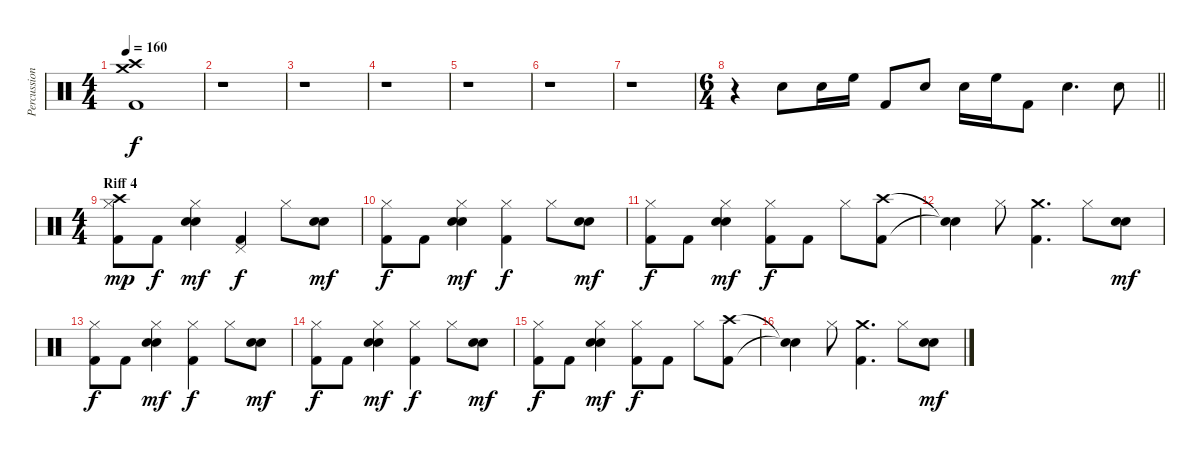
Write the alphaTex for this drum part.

\track ("Percussion" "Percussion") {instrument percussion}
\staff {score}
\articulation defaults
\ts (4 4)
\tempo 160
\clef neutral
\ks c
("Kick (hit) 2" "Crash high (hit)" "Crash medium (hit)").1{dy f} |
r.1 |
r.1 |
r.1 |
r.1 |
r.1 |
r.1 |
\ts (6 4)
\barLineRight lightlight
r.4 "Snare (hit) 2".8 "Snare (hit) 2".16 "High Floor Tom (hit)".16 "Kick (hit) 2".8 "Snare (hit) 2".8 "Snare (hit) 2".16 "High Floor Tom (hit)".16 "Kick (hit) 2".8 "Snare (hit) 2".4{d} "Snare (hit) 2".8 |
\ts (4 4)
\section ("" "Riff 4")
("Hi-Hat (closed)" "Kick (hit) 2" "Crash high (hit)").8{dy mp} "Kick (hit) 2".8{dy f} ("Hi-Hat (closed)" "Snare (hit) 2" "Electric Snare (hit)").4{dy mf} ("Pedal Hi-Hat (hit)" "Kick (hit) 2").4{dy f} "Hi-Hat (closed)".8 ("Snare (hit) 2" "Electric Snare (hit)").8{dy mf} |
("Hi-Hat (closed)" "Kick (hit) 2").8{dy f} "Kick (hit) 2".8 ("Hi-Hat (closed)" "Snare (hit) 2" "Electric Snare (hit)").4{dy mf} ("Hi-Hat (closed)" "Kick (hit) 2").4{dy f} "Hi-Hat (closed)".8 ("Snare (hit) 2" "Electric Snare (hit)").8{dy mf} |
("Kick (hit) 2" "Hi-Hat (closed)").8{dy f} "Kick (hit) 2".8 ("Snare (hit) 2" "Hi-Hat (closed)" "Electric Snare (hit)").4{dy mf} ("Kick (hit) 2" "Hi-Hat (closed)").8{dy f} "Kick (hit) 2".8 "Hi-Hat (closed)".8 ("Crash high (hit)" "Kick (hit) 2").8 |
("Snare (hit)"{t} "Snare (hit)"{t}).4 "Hi-Hat (closed)".8 ("Crash medium (hit)" "Kick (hit) 2").4{d} "Hi-Hat (closed)".8 ("Snare (hit) 2" "Electric Snare (hit)").8{dy mf} |
("Hi-Hat (closed)" "Kick (hit) 2").8{dy f} "Kick (hit) 2".8 ("Hi-Hat (closed)" "Snare (hit) 2" "Electric Snare (hit)").4{dy mf} ("Hi-Hat (closed)" "Kick (hit) 2").4{dy f} "Hi-Hat (closed)".8 ("Snare (hit) 2" "Electric Snare (hit)").8{dy mf} |
("Hi-Hat (closed)" "Kick (hit) 2").8{dy f} "Kick (hit) 2".8 ("Hi-Hat (closed)" "Snare (hit) 2" "Electric Snare (hit)").4{dy mf} ("Hi-Hat (closed)" "Kick (hit) 2").4{dy f} "Hi-Hat (closed)".8 ("Snare (hit) 2" "Electric Snare (hit)").8{dy mf} |
("Kick (hit) 2" "Hi-Hat (closed)").8{dy f} "Kick (hit) 2".8 ("Snare (hit) 2" "Hi-Hat (closed)" "Electric Snare (hit)").4{dy mf} ("Kick (hit) 2" "Hi-Hat (closed)").8{dy f} "Kick (hit) 2".8 "Hi-Hat (closed)".8 ("Crash high (hit)" "Kick (hit) 2").8 |
("Snare (hit)"{t} "Snare (hit)"{t}).4 "Hi-Hat (closed)".8 ("Crash medium (hit)" "Kick (hit) 2").4{d} "Hi-Hat (closed)".8 ("Snare (hit) 2" "Electric Snare (hit)").8{dy mf}
